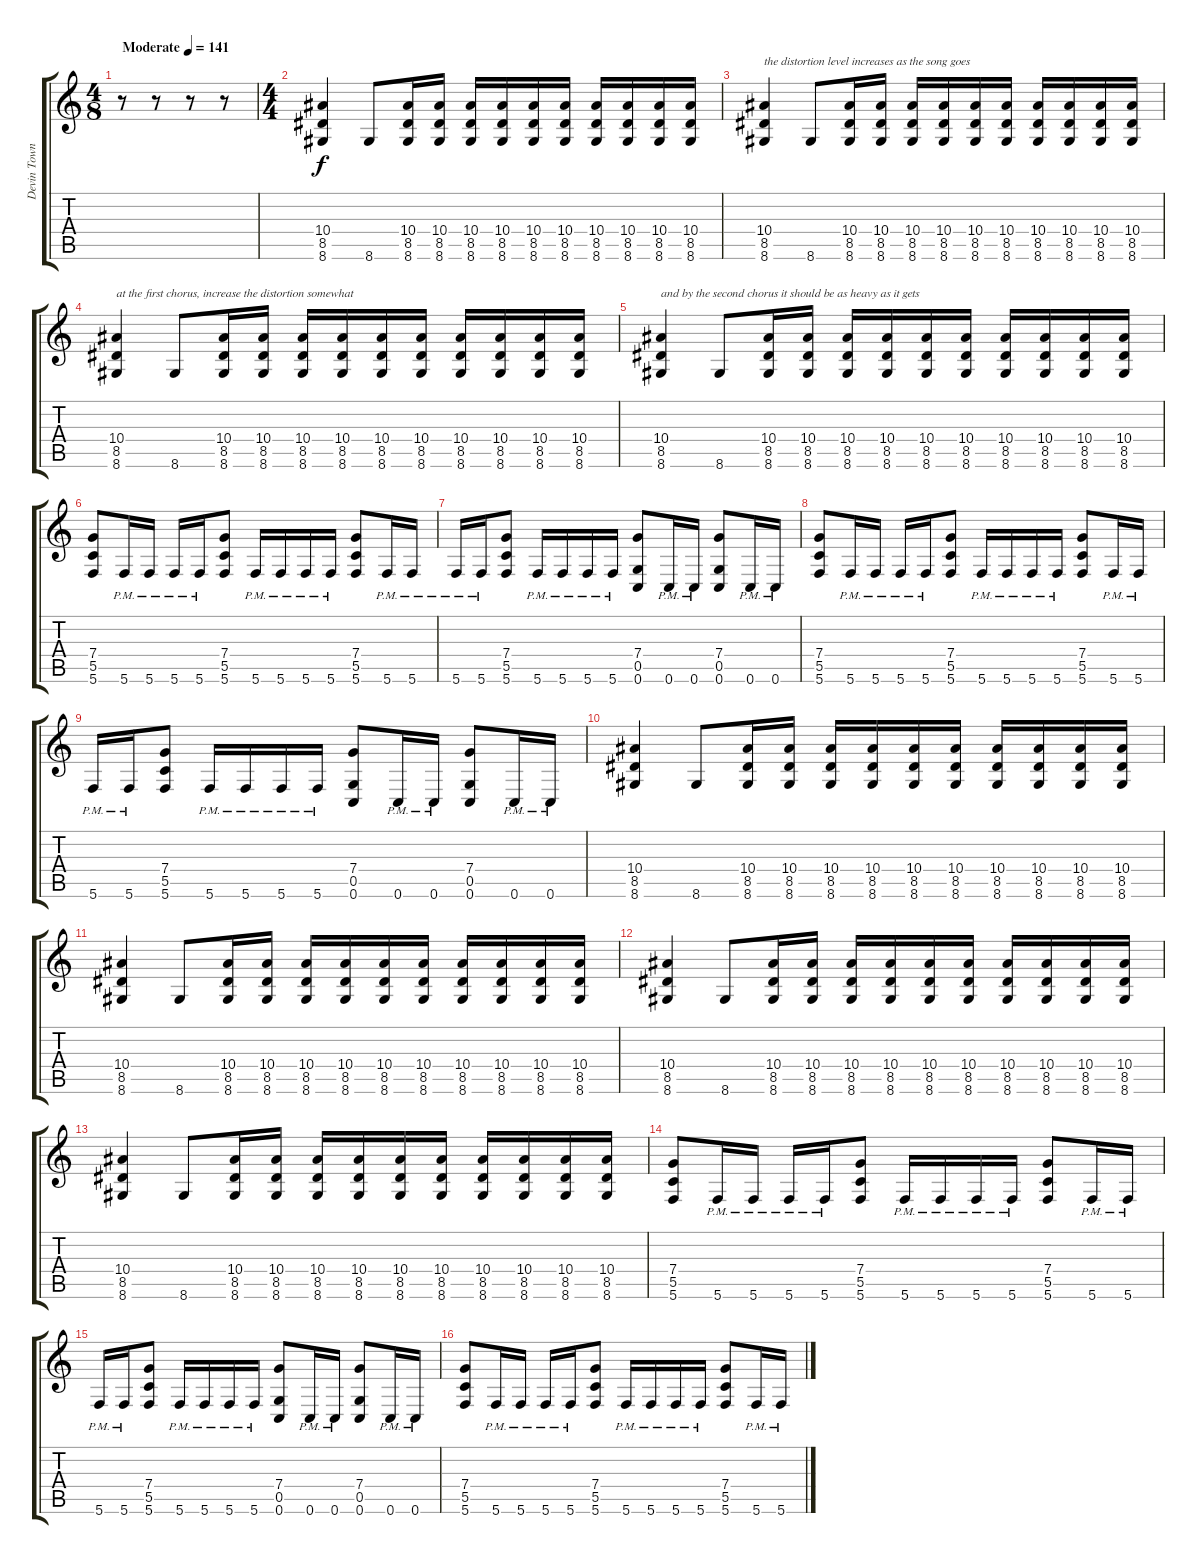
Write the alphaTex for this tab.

\track ("Devin Townsend" "Devin Town") {instrument electricguitarclean}
\staff {score tabs}
\tuning (E4 C4 G3 C3 G2 C2) {hide}
\ts (4 8)
\tempo (141 "Moderate")
\clef g2
\ks c
r.8{dy f instrument electricguitarclean} r.8 r.8 r.8 |
\ts (4 4)
(10.4 8.5 8.6).4 8.6.8 (10.4 8.5 8.6).16 (10.4 8.5 8.6).16 (10.4 8.5 8.6).16 (10.4 8.5 8.6).16 (10.4 8.5 8.6).16 (10.4 8.5 8.6).16 (10.4 8.5 8.6).16 (10.4 8.5 8.6).16 (10.4 8.5 8.6).16 (10.4 8.5 8.6).16 |
(10.4 8.5 8.6).4{txt "the distortion level increases as the song goes"} 8.6.8 (10.4 8.5 8.6).16 (10.4 8.5 8.6).16 (10.4 8.5 8.6).16 (10.4 8.5 8.6).16 (10.4 8.5 8.6).16 (10.4 8.5 8.6).16 (10.4 8.5 8.6).16 (10.4 8.5 8.6).16 (10.4 8.5 8.6).16 (10.4 8.5 8.6).16 |
(10.4 8.5 8.6).4{txt "at the first chorus, increase the distortion somewhat"} 8.6.8 (10.4 8.5 8.6).16 (10.4 8.5 8.6).16 (10.4 8.5 8.6).16 (10.4 8.5 8.6).16 (10.4 8.5 8.6).16 (10.4 8.5 8.6).16 (10.4 8.5 8.6).16 (10.4 8.5 8.6).16 (10.4 8.5 8.6).16 (10.4 8.5 8.6).16 |
(10.4 8.5 8.6).4{txt "and by the second chorus it should be as heavy as it gets"} 8.6.8 (10.4 8.5 8.6).16 (10.4 8.5 8.6).16 (10.4 8.5 8.6).16 (10.4 8.5 8.6).16 (10.4 8.5 8.6).16 (10.4 8.5 8.6).16 (10.4 8.5 8.6).16 (10.4 8.5 8.6).16 (10.4 8.5 8.6).16 (10.4 8.5 8.6).16 |
(7.4 5.5 5.6).8 5.6{pm}.16 5.6{pm}.16 5.6{pm}.16 5.6{pm}.16 (7.4 5.5 5.6).8 5.6{pm}.16 5.6{pm}.16 5.6{pm}.16 5.6{pm}.16 (7.4 5.5 5.6).8 5.6{pm}.16 5.6{pm}.16 |
5.6{pm}.16 5.6{pm}.16 (7.4 5.5 5.6).8 5.6{pm}.16 5.6{pm}.16 5.6{pm}.16 5.6{pm}.16 (7.4 0.5 0.6).8 0.6{pm}.16 0.6{pm}.16 (7.4 0.5 0.6).8 0.6{pm}.16 0.6{pm}.16 |
(7.4 5.5 5.6).8 5.6{pm}.16 5.6{pm}.16 5.6{pm}.16 5.6{pm}.16 (7.4 5.5 5.6).8 5.6{pm}.16 5.6{pm}.16 5.6{pm}.16 5.6{pm}.16 (7.4 5.5 5.6).8 5.6{pm}.16 5.6{pm}.16 |
5.6{pm}.16 5.6{pm}.16 (7.4 5.5 5.6).8 5.6{pm}.16 5.6{pm}.16 5.6{pm}.16 5.6{pm}.16 (7.4 0.5 0.6).8 0.6{pm}.16 0.6{pm}.16 (7.4 0.5 0.6).8 0.6{pm}.16 0.6{pm}.16 |
(10.4 8.5 8.6).4 8.6.8 (10.4 8.5 8.6).16 (10.4 8.5 8.6).16 (10.4 8.5 8.6).16 (10.4 8.5 8.6).16 (10.4 8.5 8.6).16 (10.4 8.5 8.6).16 (10.4 8.5 8.6).16 (10.4 8.5 8.6).16 (10.4 8.5 8.6).16 (10.4 8.5 8.6).16 |
(10.4 8.5 8.6).4 8.6.8 (10.4 8.5 8.6).16 (10.4 8.5 8.6).16 (10.4 8.5 8.6).16 (10.4 8.5 8.6).16 (10.4 8.5 8.6).16 (10.4 8.5 8.6).16 (10.4 8.5 8.6).16 (10.4 8.5 8.6).16 (10.4 8.5 8.6).16 (10.4 8.5 8.6).16 |
(10.4 8.5 8.6).4 8.6.8 (10.4 8.5 8.6).16 (10.4 8.5 8.6).16 (10.4 8.5 8.6).16 (10.4 8.5 8.6).16 (10.4 8.5 8.6).16 (10.4 8.5 8.6).16 (10.4 8.5 8.6).16 (10.4 8.5 8.6).16 (10.4 8.5 8.6).16 (10.4 8.5 8.6).16 |
(10.4 8.5 8.6).4 8.6.8 (10.4 8.5 8.6).16 (10.4 8.5 8.6).16 (10.4 8.5 8.6).16 (10.4 8.5 8.6).16 (10.4 8.5 8.6).16 (10.4 8.5 8.6).16 (10.4 8.5 8.6).16 (10.4 8.5 8.6).16 (10.4 8.5 8.6).16 (10.4 8.5 8.6).16 |
(7.4 5.5 5.6).8 5.6{pm}.16 5.6{pm}.16 5.6{pm}.16 5.6{pm}.16 (7.4 5.5 5.6).8 5.6{pm}.16 5.6{pm}.16 5.6{pm}.16 5.6{pm}.16 (7.4 5.5 5.6).8 5.6{pm}.16 5.6{pm}.16 |
5.6{pm}.16 5.6{pm}.16 (7.4 5.5 5.6).8 5.6{pm}.16 5.6{pm}.16 5.6{pm}.16 5.6{pm}.16 (7.4 0.5 0.6).8 0.6{pm}.16 0.6{pm}.16 (7.4 0.5 0.6).8 0.6{pm}.16 0.6{pm}.16 |
(7.4 5.5 5.6).8 5.6{pm}.16 5.6{pm}.16 5.6{pm}.16 5.6{pm}.16 (7.4 5.5 5.6).8 5.6{pm}.16 5.6{pm}.16 5.6{pm}.16 5.6{pm}.16 (7.4 5.5 5.6).8 5.6{pm}.16 5.6{pm}.16
